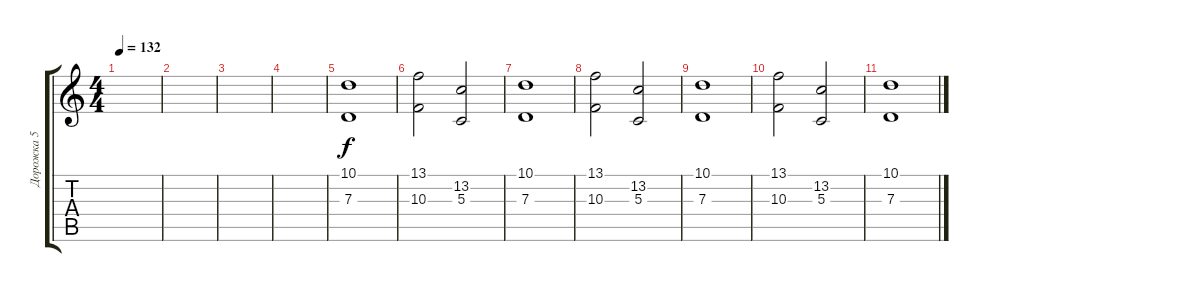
\track ("Дорожка 5" "Дорожка 5") {instrument stringensemble1}
\staff {score tabs}
\tuning (E4 B3 G3 D3 A2 E2) {hide}
\ts (4 4)
\tempo 132
\clef g2
\ks c
|
|
|
|
(10.1 7.3).1 |
(13.1 10.3).2 (13.2 5.3).2 |
(10.1 7.3).1 |
(13.1 10.3).2 (13.2 5.3).2 |
(10.1 7.3).1 |
(13.1 10.3).2 (13.2 5.3).2 |
(10.1 7.3).1
